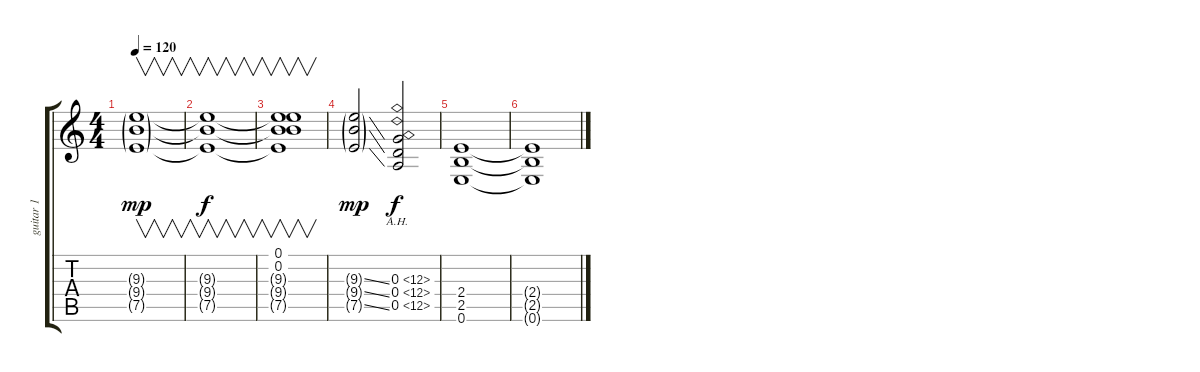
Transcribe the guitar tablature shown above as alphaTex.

\track ("guitar 1" "guitar 1") {instrument acousticguitarsteel}
\staff {score tabs}
\tuning (E4 B3 G3 D3 A2 E2) {hide}
\ts (4 4)
\tempo 120
\clef g2
\ks c
(9.3{g} 9.4{g} 7.5{g}).1{v dy mp} |
(9.3{t} 9.4{t} 7.5{t}).1{v dy f} |
(0.1 0.2 9.3{t} 9.4{t} 7.5{t}).1{v} |
(9.3{ss g} 9.4{ss g} 7.5{ss g}).2{dy mp} (0.3{ah 12} 0.4{ah 12} 0.5{ah 12}).2{dy f} |
(2.4 2.5 0.6).1 |
(2.4{t} 2.5{t} 0.6{t}).1
